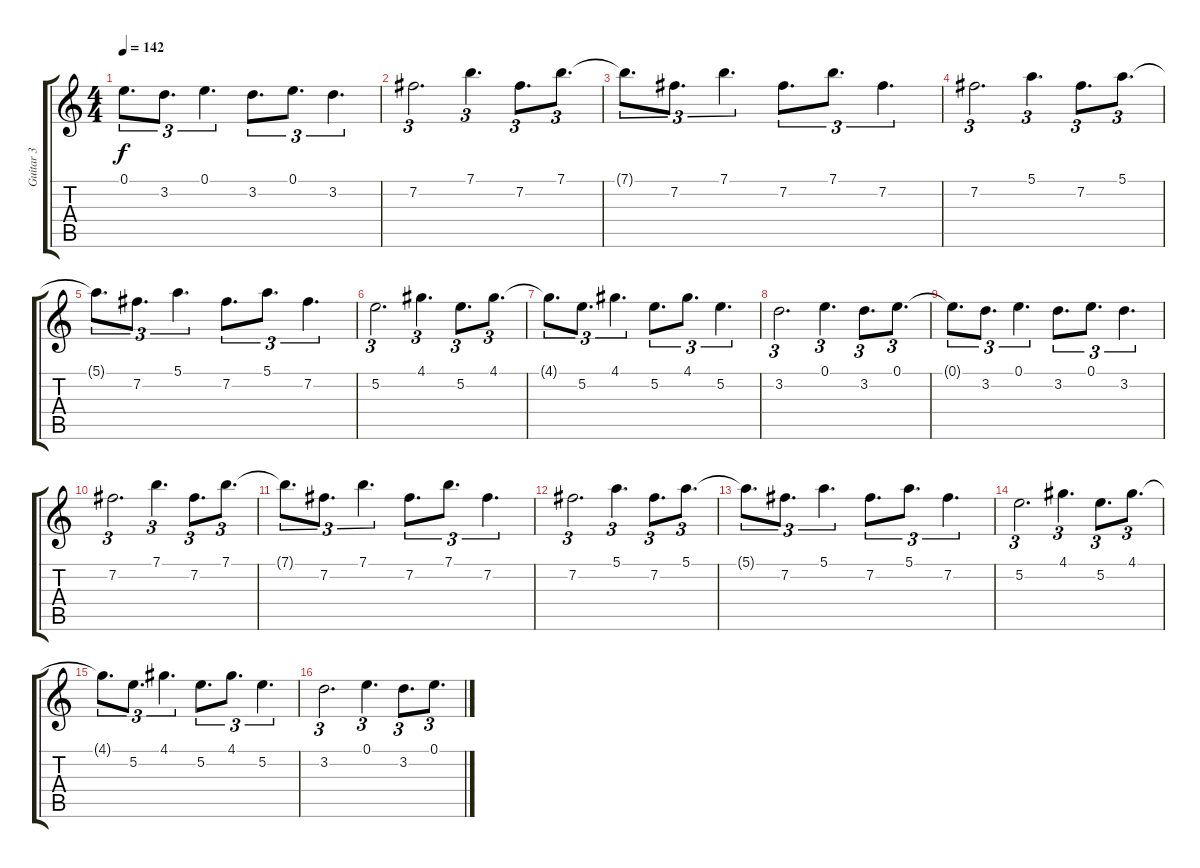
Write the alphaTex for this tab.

\track ("Guitar 3" "Guitar 3") {instrument distortionguitar}
\staff {score tabs}
\tuning (E4 B3 G3 D3 A2 E2) {hide}
\ts (4 4)
\tempo 142
\clef g2
\ks c
0.1{t}.8{d tu (3 2) dy f} 3.2.8{d tu (3 2)} 0.1.4{d tu (3 2)} 3.2.8{d tu (3 2)} 0.1.8{d tu (3 2)} 3.2.4{d tu (3 2)} |
7.2.2{d tu (3 2)} 7.1.4{d tu (3 2)} 7.2.8{d tu (3 2)} 7.1.8{d tu (3 2)} |
7.1{t}.8{d tu (3 2)} 7.2.8{d tu (3 2)} 7.1.4{d tu (3 2)} 7.2.8{d tu (3 2)} 7.1.8{d tu (3 2)} 7.2.4{d tu (3 2)} |
7.2.2{d tu (3 2)} 5.1.4{d tu (3 2)} 7.2.8{d tu (3 2)} 5.1.8{d tu (3 2)} |
5.1{t}.8{d tu (3 2)} 7.2.8{d tu (3 2)} 5.1.4{d tu (3 2)} 7.2.8{d tu (3 2)} 5.1.8{d tu (3 2)} 7.2.4{d tu (3 2)} |
5.2.2{d tu (3 2)} 4.1.4{d tu (3 2)} 5.2.8{d tu (3 2)} 4.1.8{d tu (3 2)} |
4.1{t}.8{d tu (3 2)} 5.2.8{d tu (3 2)} 4.1.4{d tu (3 2)} 5.2.8{d tu (3 2)} 4.1.8{d tu (3 2)} 5.2.4{d tu (3 2)} |
3.2.2{d tu (3 2)} 0.1.4{d tu (3 2)} 3.2.8{d tu (3 2)} 0.1.8{d tu (3 2)} |
0.1{t}.8{d tu (3 2)} 3.2.8{d tu (3 2)} 0.1.4{d tu (3 2)} 3.2.8{d tu (3 2)} 0.1.8{d tu (3 2)} 3.2.4{d tu (3 2)} |
7.2.2{d tu (3 2)} 7.1.4{d tu (3 2)} 7.2.8{d tu (3 2)} 7.1.8{d tu (3 2)} |
7.1{t}.8{d tu (3 2)} 7.2.8{d tu (3 2)} 7.1.4{d tu (3 2)} 7.2.8{d tu (3 2)} 7.1.8{d tu (3 2)} 7.2.4{d tu (3 2)} |
7.2.2{d tu (3 2)} 5.1.4{d tu (3 2)} 7.2.8{d tu (3 2)} 5.1.8{d tu (3 2)} |
5.1{t}.8{d tu (3 2)} 7.2.8{d tu (3 2)} 5.1.4{d tu (3 2)} 7.2.8{d tu (3 2)} 5.1.8{d tu (3 2)} 7.2.4{d tu (3 2)} |
5.2.2{d tu (3 2)} 4.1.4{d tu (3 2)} 5.2.8{d tu (3 2)} 4.1.8{d tu (3 2)} |
4.1{t}.8{d tu (3 2)} 5.2.8{d tu (3 2)} 4.1.4{d tu (3 2)} 5.2.8{d tu (3 2)} 4.1.8{d tu (3 2)} 5.2.4{d tu (3 2)} |
3.2.2{d tu (3 2)} 0.1.4{d tu (3 2)} 3.2.8{d tu (3 2)} 0.1.8{d tu (3 2)}
